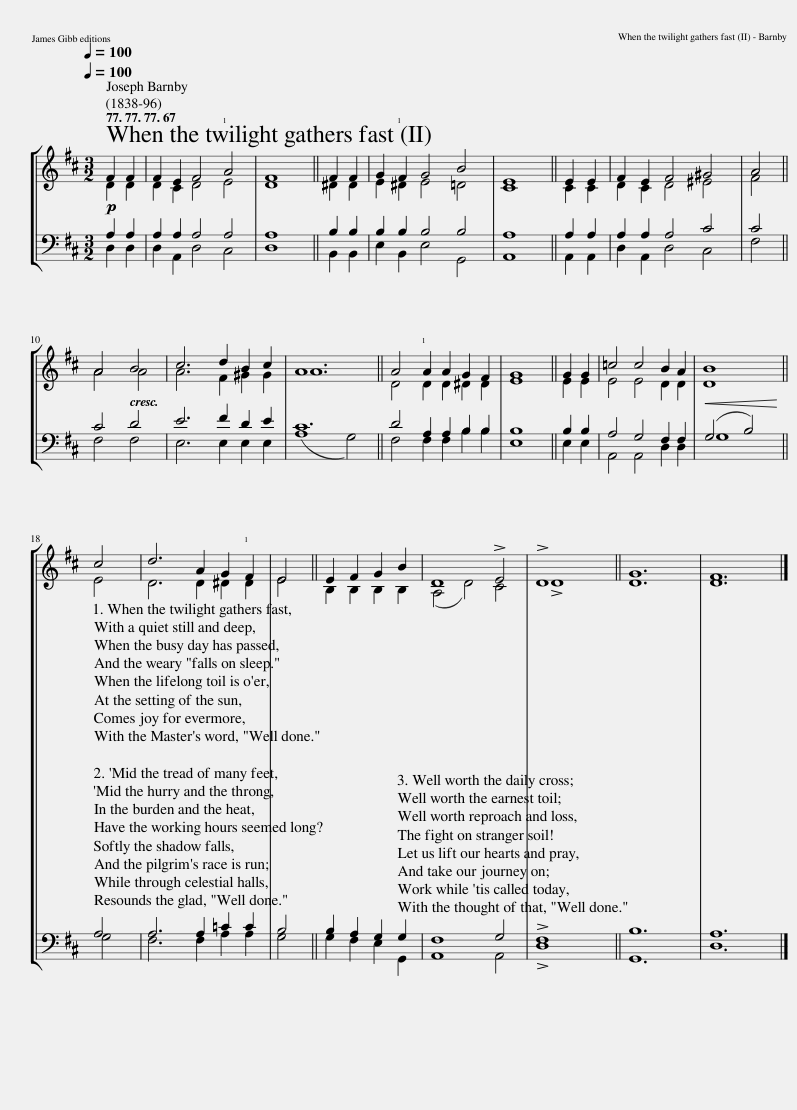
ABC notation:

X:1
%%score [ ( 1 2 ) ( 3 4 ) ]
L:1/8
Q:1/4=100
M:3/2
I:linebreak $
K:D
V:1 treble
V:2 treble
V:3 bass
V:4 bass
V:1
!p! F2 F2 | F2 E2 F4 A4 | F8 || F2 F2 | G2 F2 G4 B4 | %5
 E8 || E2 E2 | F2 E2 F4 ^G4 | A4 ||$ A4 B4 | %10
 c6 d2 B2 c2 | A12 || A4 A2 A2 G2 F2 | G8 || G2 G2 | %15
 =c4 c4 B2 A2 |!<(! B8!<)! ||$ c4 | d6 A2 G2 F2 | E4 || %20
 E2 F2 G2 B2 | D8 !>!E4 | !>!D8 || G12 | F12 |] %25
V:2
 D2 D2 | D2 C2 D4 E4 | D8 || ^D2 D2 | E2 ^D2 E4 =D4 | %5
 C8 || C2 C2 | D2 C2 D4 ^E4 | F4 ||$ A4 A4 | %10
 A6 F2 ^G2 G2 | A12 || D4 D2 D2 ^D2 D2 | E8 || E2 E2 | %15
 E4 E4 D2 D2 | D8 ||$ E4 | D6 D2 ^D2 D2 | E4 || %20
 B,2 B,2 B,2 B,2 | (A,4 D4) C4 | !>!D8 || D12 | D12 |] %25
V:3
 A,2 A,2 | A,2 A,2 A,4 A,4 | A,8 || B,2 B,2 | B,2 B,2 B,4 B,4 | %5
 A,8 || A,2 A,2 | A,2 A,2 A,4 C4 | C4 ||$ C4 D4 | %10
 E6 F2 D2 E2 | C12 || D4 A,2 A,2 B,2 B,2 | B,8 || B,2 B,2 | %15
 A,4 G,4 F,2 F,2 | (G,4 B,4) ||$ A,4 | A,6 A,2 =C2 C2 | B,4 || %20
 B,2 A,2 G,2 G,2 | F,8 G,4 | !>!F,8 || B,12 | A,12 |] %25
V:4
 D,2 D,2 | D,2 A,,2 D,4 C,4 | D,8 || B,,2 B,,2 | E,2 B,,2 E,4 G,,4 | %5
 A,,8 || A,,2 A,,2 | D,2 A,,2 D,4 C,4 | F,4 ||$ F,4 F,4 | %10
 E,6 E,2 E,2 E,2 | (A,8 G,4) || F,4 F,2 F,2 B,2 B,2 | E,8 || E,2 E,2 | %15
 A,,4 A,,4 D,2 D,2 | G,8 ||$ G,4 | F,6 F,2 A,2 A,2 | G,4 || %20
 G,2 F,2 E,2 G,,2 | A,,8 A,,4 | !>!D,8 || G,,12 | D,12 |] %25
